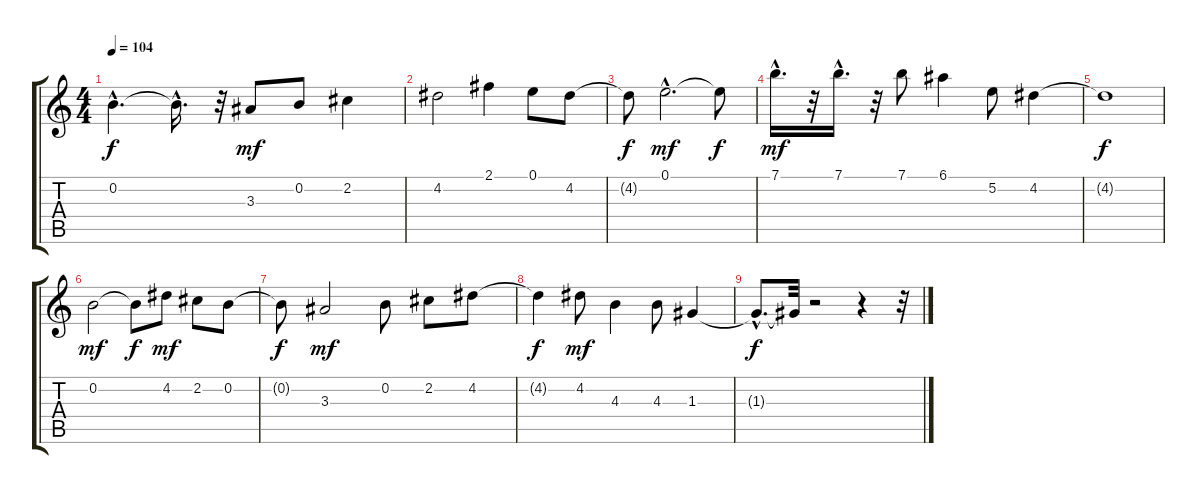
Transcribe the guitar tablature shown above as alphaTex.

\track "" {instrument acousticguitarnylon}
\staff {score tabs}
\tuning (E4 B3 G3 D3 A2 E2) {hide}
\ts (4 4)
\tempo 104
\clef g2
\ks c
0.2{hac t}.4{d dy f} 0.2{hac t}.16{d} r.32 3.3.8{dy mf} 0.2.8 2.2.4 |
4.2.2{balance 8} 2.1.4 0.1.8 4.2.8 |
4.2{t}.8{dy f} 0.1{hac}.2{d dy mf} 0.1{t}.8{dy f} |
7.1{hac}.16{d dy mf} r.32 7.1{hac}.16{d} r.32 7.1.8 6.1.4 5.2.8 4.2.4 |
4.2{t}.1{dy f} |
0.2.2{dy mf} 0.2{t}.8{dy f} 4.2.8{dy mf} 2.2.8 0.2.8 |
0.2{t}.8{dy f} 3.3.2{dy mf} 0.2.8 2.2.8 4.2.8 |
4.2{t}.4{dy f} 4.2.8{dy mf} 4.3.4 4.3.8 1.3.4 |
1.3{hac t}.8{d dy f} 1.3{t}.32 r.2 r.4 r.32
